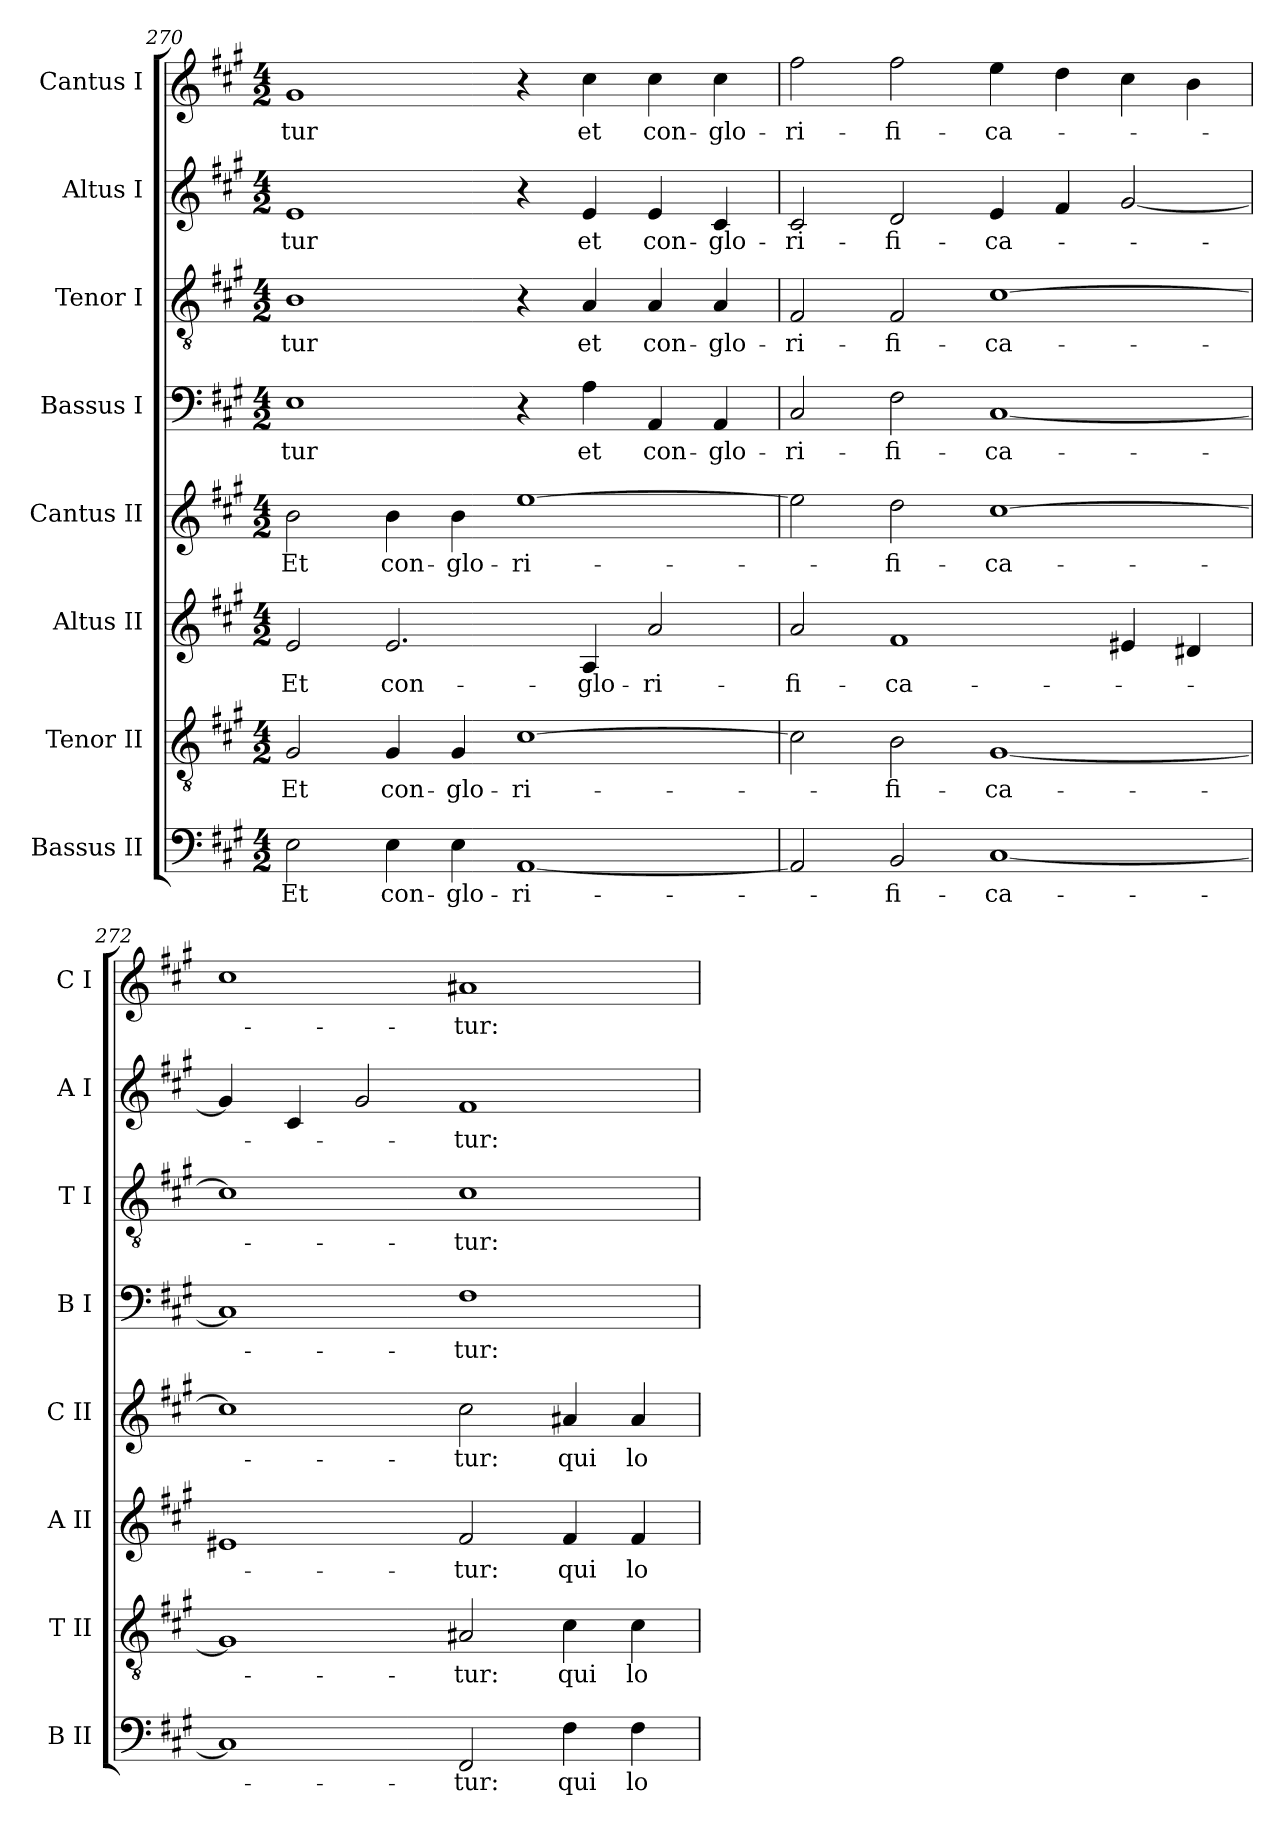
**kern	**text	**kern	**text	**kern	**text	**kern	**text	**kern	**text	**kern	**text	**kern	**text	**kern	**text
*part8	*part8	*part7	*part7	*part6	*part6	*part5	*part5	*part4	*part4	*part3	*part3	*part2	*part2	*part1	*part1
*staff8	*staff8	*staff7	*staff7	*staff6	*staff6	*staff5	*staff5	*staff4	*staff4	*staff3	*staff3	*staff2	*staff2	*staff1	*staff1
*I"Bassus II	*	*I"Tenor II	*	*I"Altus II	*	*I"Cantus II	*	*I"Bassus I	*	*I"Tenor I	*	*I"Altus I	*	*I"Cantus I	*
*I'B II	*	*I'T II	*	*I'A II	*	*I'C II	*	*I'B I	*	*I'T I	*	*I'A I	*	*I'C I	*
*clefF4	*	*clefGv2	*	*clefG2	*	*clefG2	*	*clefF4	*	*clefGv2	*	*clefG2	*	*clefG2	*
*k[f#c#g#]	*	*k[f#c#g#]	*	*k[f#c#g#]	*	*k[f#c#g#]	*	*k[f#c#g#]	*	*k[f#c#g#]	*	*k[f#c#g#]	*	*k[f#c#g#]	*
*A:	*	*A:	*	*A:	*	*A:	*	*A:	*	*A:	*	*A:	*	*A:	*
*M4/2	*	*M4/2	*	*M4/2	*	*M4/2	*	*M4/2	*	*M4/2	*	*M4/2	*	*M4/2	*
=270	=270	=270	=270	=270	=270	=270	=270	=270	=270	=270	=270	=270	=270	=270	=270
2E\	Et	2G#/	Et	2e/	Et	2b\	Et	1E	-tur	1B	-tur	1e	-tur	1g#	-tur
4E\	con-	4G#/	con-	2.e/	con-	4b\	con-	.	.	.	.	.	.	.	.
4E\	-glo-	4G#/	-glo-	.	.	4b\	-glo-	.	.	.	.	.	.	.	.
[1AA	-ri-	[1c#	-ri-	.	.	[1ee	-ri-	4r	.	4r	.	4r	.	4r	.
.	.	.	.	4A/	-glo-	.	.	4A\	et	4A/	et	4e/	et	4cc#\	et
.	.	.	.	2a/	-ri-	.	.	4AA/	con-	4A/	con-	4e/	con-	4cc#\	con-
.	.	.	.	.	.	.	.	4AA/	-glo-	4A/	-glo-	4c#/	-glo-	4cc#\	-glo-
=271	=271	=271	=271	=271	=271	=271	=271	=271	=271	=271	=271	=271	=271	=271	=271
2AA/]	.	2c#\]	.	2a/	-fi-	2ee\]	.	2C#/	-ri-	2F#/	-ri-	2c#/	-ri-	2ff#\	-ri-
2BB/	-fi-	2B\	-fi-	1f#	-ca-	2dd\	-fi-	2F#\	-fi-	2F#/	-fi-	2d/	-fi-	2ff#\	-fi-
[1C#	-ca-	[1G#	-ca-	.	.	[1cc#	-ca-	[1C#	-ca-	[1c#	-ca-	4e/	-ca-	4ee\	-ca-
.	.	.	.	.	.	.	.	.	.	.	.	4f#/	.	4dd\	.
.	.	.	.	4e#X/	.	.	.	.	.	.	.	[2g#/	.	4cc#\	.
.	.	.	.	4d#X/	.	.	.	.	.	.	.	.	.	4b\	.
=272	=272	=272	=272	=272	=272	=272	=272	=272	=272	=272	=272	=272	=272	=272	=272
1C#]	.	1G#]	.	1e#X	.	1cc#]	.	1C#]	.	1c#]	.	4g#/]	.	1cc#	.
.	.	.	.	.	.	.	.	.	.	.	.	4c#/	.	.	.
.	.	.	.	.	.	.	.	.	.	.	.	2g#/	.	.	.
2FF#/	-tur:	2A#X/	-tur:	2f#/	-tur:	2cc#\	-tur:	1F#	-tur:	1c#	-tur:	1f#	-tur:	1a#X	-tur:
4F#\	qui	4c#\	qui	4f#/	qui	4a#X/	qui	.	.	.	.	.	.	.	.
4F#\	lo-	4c#\	lo-	4f#/	lo-	4a#/	lo-	.	.	.	.	.	.	.	.
=	=	=	=	=	=	=	=	=	=	=	=	=	=	=	=
*-	*-	*-	*-	*-	*-	*-	*-	*-	*-	*-	*-	*-	*-	*-	*-
